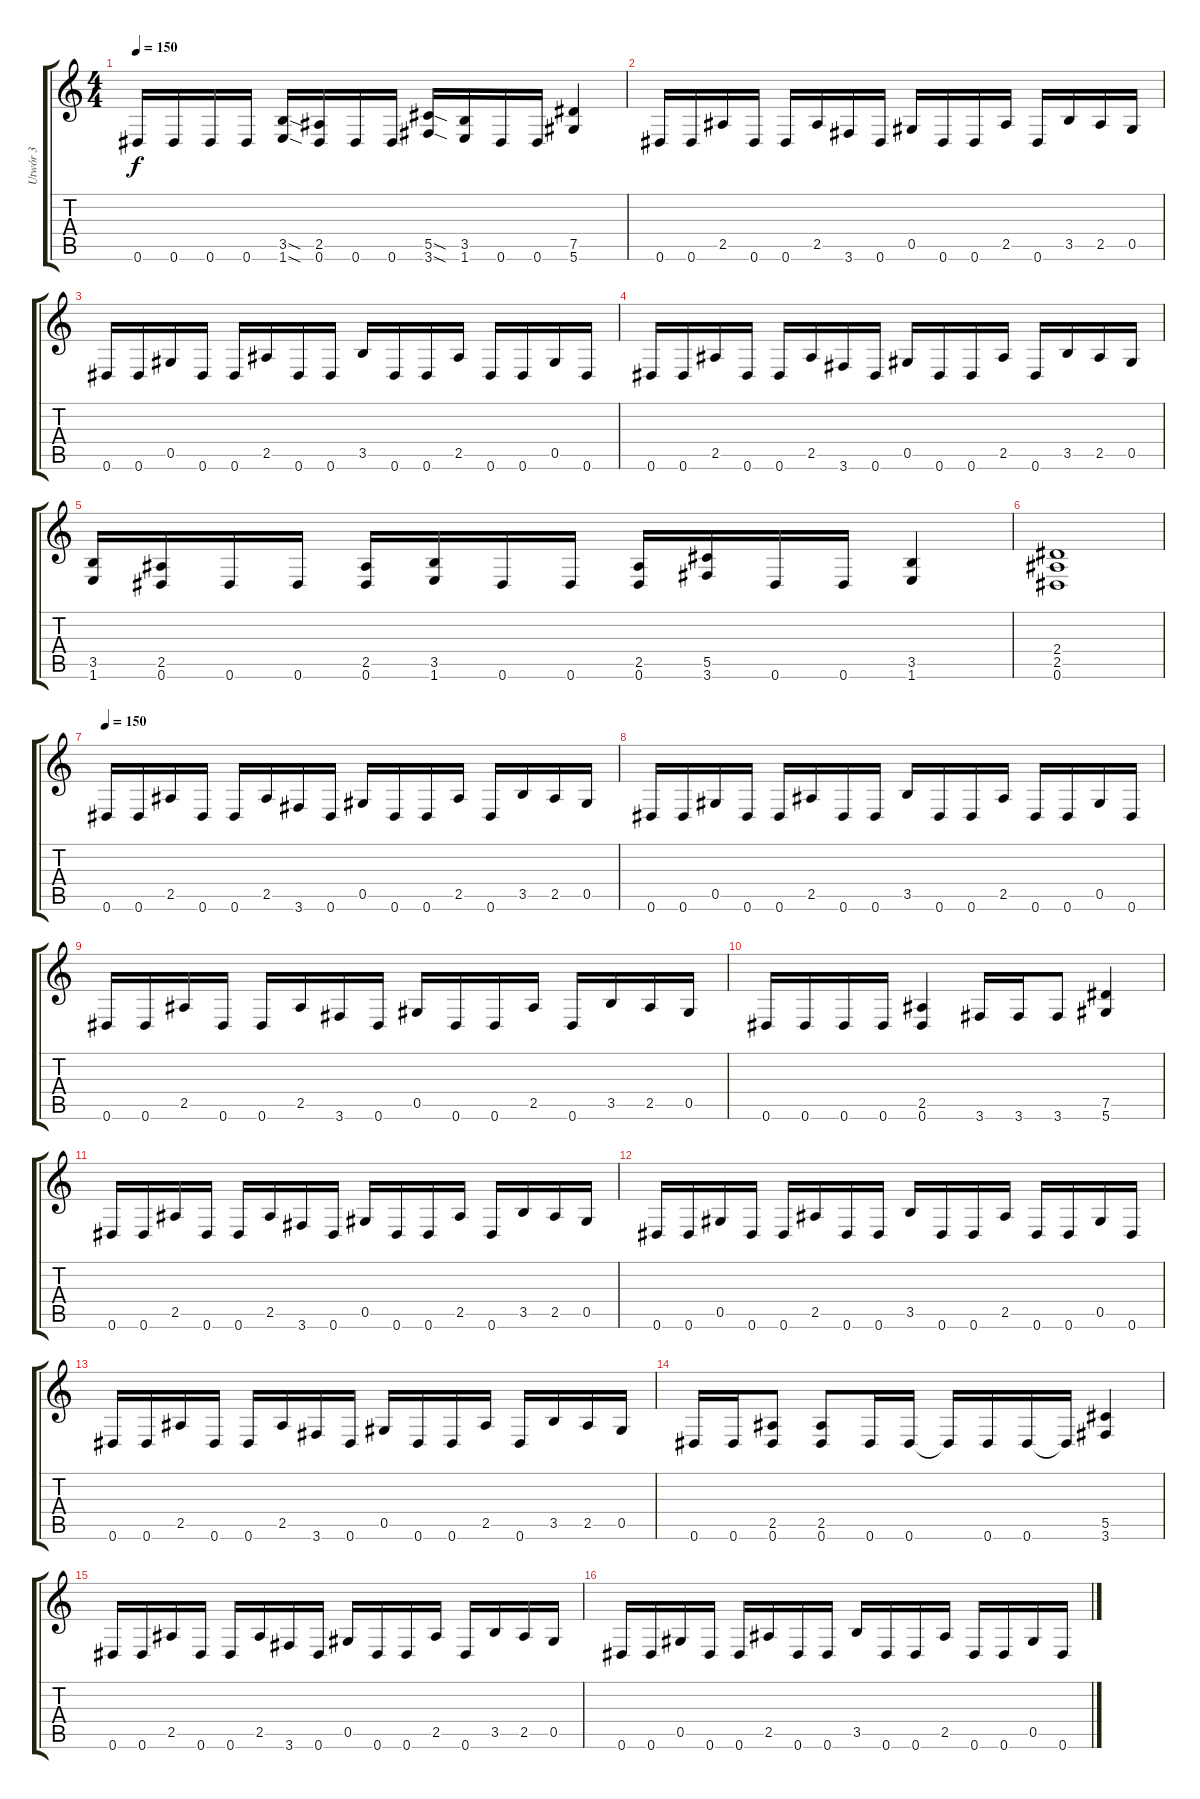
\track ("Utwór 3" "Utwór 3") {instrument overdrivenguitar}
\staff {score tabs}
\tuning (Eb4 Bb3 Gb3 Db3 Ab2 Eb2) {hide}
\ts (4 4)
\tempo 150
\clef g2
\ks c
0.6.16{dy f} 0.6.16 0.6.16 0.6.16 (3.5{sod} 1.6{sod}).16 (2.5 0.6).16 0.6.16 0.6.16 (5.5{sod} 3.6{sod}).16 (3.5 1.6).16 0.6.16 0.6.16 (7.5 5.6).4 |
0.6.16 0.6.16 2.5.16 0.6.16 0.6.16 2.5.16 3.6.16 0.6.16 0.5.16 0.6.16 0.6.16 2.5.16 0.6.16 3.5.16 2.5.16 0.5.16 |
0.6.16 0.6.16 0.5.16 0.6.16 0.6.16 2.5.16 0.6.16 0.6.16 3.5.16 0.6.16 0.6.16 2.5.16 0.6.16 0.6.16 0.5.16 0.6.16 |
0.6.16 0.6.16 2.5.16 0.6.16 0.6.16 2.5.16 3.6.16 0.6.16 0.5.16 0.6.16 0.6.16 2.5.16 0.6.16 3.5.16 2.5.16 0.5.16 |
(3.5 1.6).16 (2.5 0.6).16 0.6.16 0.6.16 (2.5 0.6).16 (3.5 1.6).16 0.6.16 0.6.16 (2.5 0.6).16 (5.5 3.6).16 0.6.16 0.6.16 (3.5 1.6).4 |
(2.4 2.5 0.6).1 |
\tempo 150
0.6.16 0.6.16 2.5.16 0.6.16 0.6.16 2.5.16 3.6.16 0.6.16 0.5.16 0.6.16 0.6.16 2.5.16 0.6.16 3.5.16 2.5.16 0.5.16 |
0.6.16 0.6.16 0.5.16 0.6.16 0.6.16 2.5.16 0.6.16 0.6.16 3.5.16 0.6.16 0.6.16 2.5.16 0.6.16 0.6.16 0.5.16 0.6.16 |
0.6.16 0.6.16 2.5.16 0.6.16 0.6.16 2.5.16 3.6.16 0.6.16 0.5.16 0.6.16 0.6.16 2.5.16 0.6.16 3.5.16 2.5.16 0.5.16 |
0.6.16 0.6.16 0.6.16 0.6.16 (2.5 0.6).4 3.6.16 3.6.16 3.6.8 (7.5 5.6).4 |
0.6.16 0.6.16 2.5.16 0.6.16 0.6.16 2.5.16 3.6.16 0.6.16 0.5.16 0.6.16 0.6.16 2.5.16 0.6.16 3.5.16 2.5.16 0.5.16 |
0.6.16 0.6.16 0.5.16 0.6.16 0.6.16 2.5.16 0.6.16 0.6.16 3.5.16 0.6.16 0.6.16 2.5.16 0.6.16 0.6.16 0.5.16 0.6.16 |
0.6.16 0.6.16 2.5.16 0.6.16 0.6.16 2.5.16 3.6.16 0.6.16 0.5.16 0.6.16 0.6.16 2.5.16 0.6.16 3.5.16 2.5.16 0.5.16 |
0.6.16 0.6.16 (2.5 0.6).8 (2.5 0.6).8 0.6.16 0.6.16 0.6{t}.16 0.6.16 0.6.16 0.6{t}.16 (5.5 3.6).4 |
0.6.16 0.6.16 2.5.16 0.6.16 0.6.16 2.5.16 3.6.16 0.6.16 0.5.16 0.6.16 0.6.16 2.5.16 0.6.16 3.5.16 2.5.16 0.5.16 |
0.6.16 0.6.16 0.5.16 0.6.16 0.6.16 2.5.16 0.6.16 0.6.16 3.5.16 0.6.16 0.6.16 2.5.16 0.6.16 0.6.16 0.5.16 0.6.16
